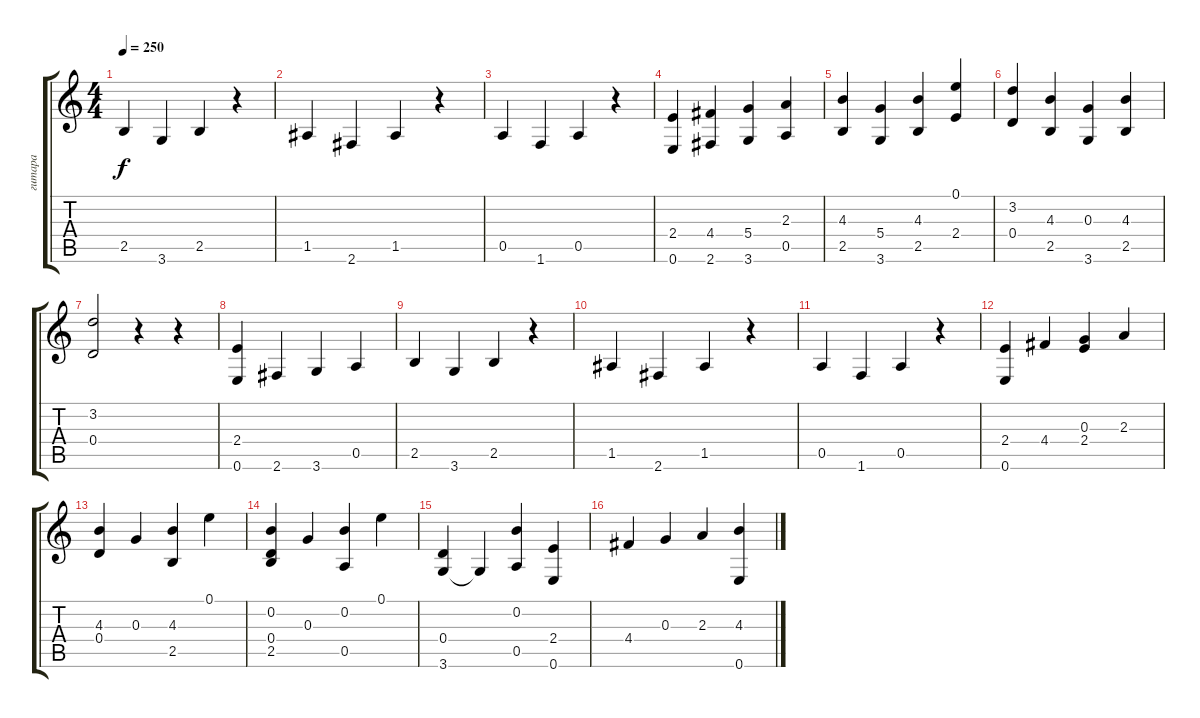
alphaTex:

\track ("гитара" "гитара") {instrument acousticguitarnylon}
\staff {score tabs}
\tuning (E4 B3 G3 D3 A2 E2) {hide}
\ts (4 4)
\tempo 250
\clef g2
\ks c
2.5.4{dy f} 3.6.4 2.5.4 r.4 |
1.5.4 2.6.4 1.5.4 r.4 |
0.5.4 1.6.4 0.5.4 r.4 |
(2.4 0.6).4 (4.4 2.6).4 (5.4 3.6).4 (2.3 0.5).4 |
(4.3 2.5).4 (5.4 3.6).4 (4.3 2.5).4 (0.1 2.4).4 |
(3.2 0.4).4 (4.3 2.5).4 (0.3 3.6).4 (4.3 2.5).4 |
(3.2 0.4).2 r.4 r.4 |
(2.4 0.6).4 2.6.4 3.6.4 0.5.4 |
2.5.4 3.6.4 2.5.4 r.4 |
1.5.4 2.6.4 1.5.4 r.4 |
0.5.4 1.6.4 0.5.4 r.4 |
(2.4 0.6).4 4.4.4 (0.3 2.4).4 2.3.4 |
(4.3 0.4).4 0.3.4 (4.3 2.5).4 0.1.4 |
(0.2 0.4 2.5).4 0.3.4 (0.2 0.5).4 0.1.4 |
(0.4 3.6).4 3.6{t}.4 (0.2 0.5).4 (2.4 0.6).4 |
4.4.4 0.3.4 2.3.4 (4.3 0.6).4
